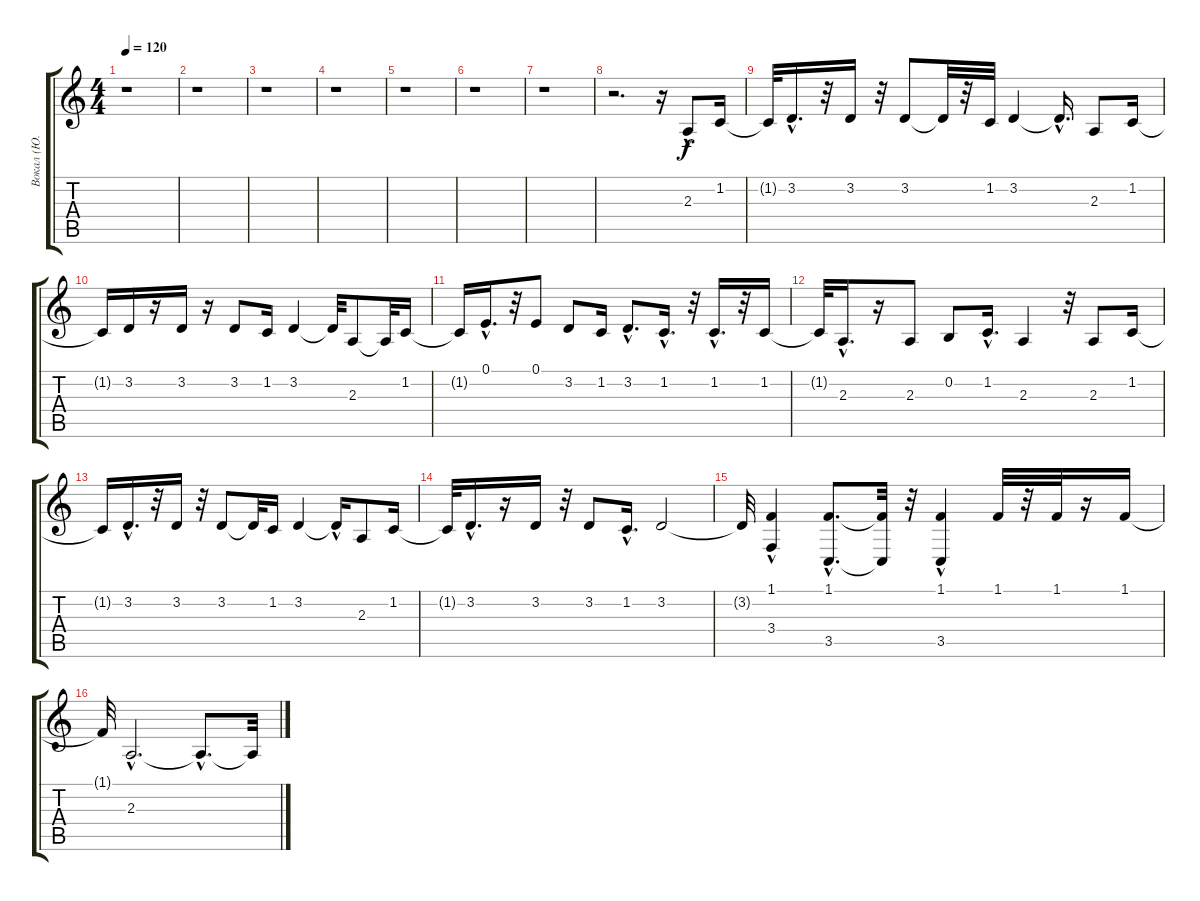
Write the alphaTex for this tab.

\track ("Вокал (Ю. Клинских)" "Вокал (Ю. ") {instrument harmonica}
\staff {score tabs}
\tuning (E4 B3 G3 D3 A2 E2) {hide}
\ts (4 4)
\tempo 120
\clef g2
\ks c
r.1{dy f} |
r.1 |
r.1 |
r.1 |
r.1 |
r.1 |
r.1 |
r.2{d} r.16 2.3{hac}.8 1.2.16 |
1.2{t}.32 3.2{hac}.16{d} r.32 3.2.16 r.32 3.2.8 3.2{t}.32 r.32 1.2.32 3.2.4 3.2{hac t}.16{d} 2.3.8 1.2.16 |
1.2{t}.16 3.2.16 r.16 3.2.16 r.16 3.2.8 1.2.16 3.2.4 3.2{t}.32 2.3.8 2.3{t}.32 1.2.16 |
1.2{t}.16 0.1{hac}.16{d} r.32 0.1.8 3.2.8 1.2.16 3.2{hac}.8{d} 1.2{hac}.16{d} r.32 1.2{hac}.16{d} r.32 1.2.16 |
1.2{t}.32 2.3{hac}.16{d} r.16 2.3.8 0.2.8 1.2{hac}.16{d} 2.3.4 r.32 2.3.8 1.2.16 |
1.2{t}.16 3.2{hac}.16{d} r.32 3.2.16 r.32 3.2.8 3.2{t}.32 1.2.16 3.2.4 3.2{hac t}.16 2.3.8 1.2.16 |
1.2{t}.32 3.2{hac}.16{d} r.16 3.2.16 r.32 3.2.8 1.2{hac}.16{d} 3.2.2 |
3.2{t}.32 (1.1{hac} 3.4).4 (1.1{hac} 3.5{hac}).8{d} (1.1{t} 3.5{t}).32 r.32 (1.1{hac} 3.5).4 1.1.32 r.32 1.1.32 r.16 1.1.16 |
1.1{t}.32 2.3{hac}.2{d} 2.3{hac t}.8{d} 2.3{t}.32
